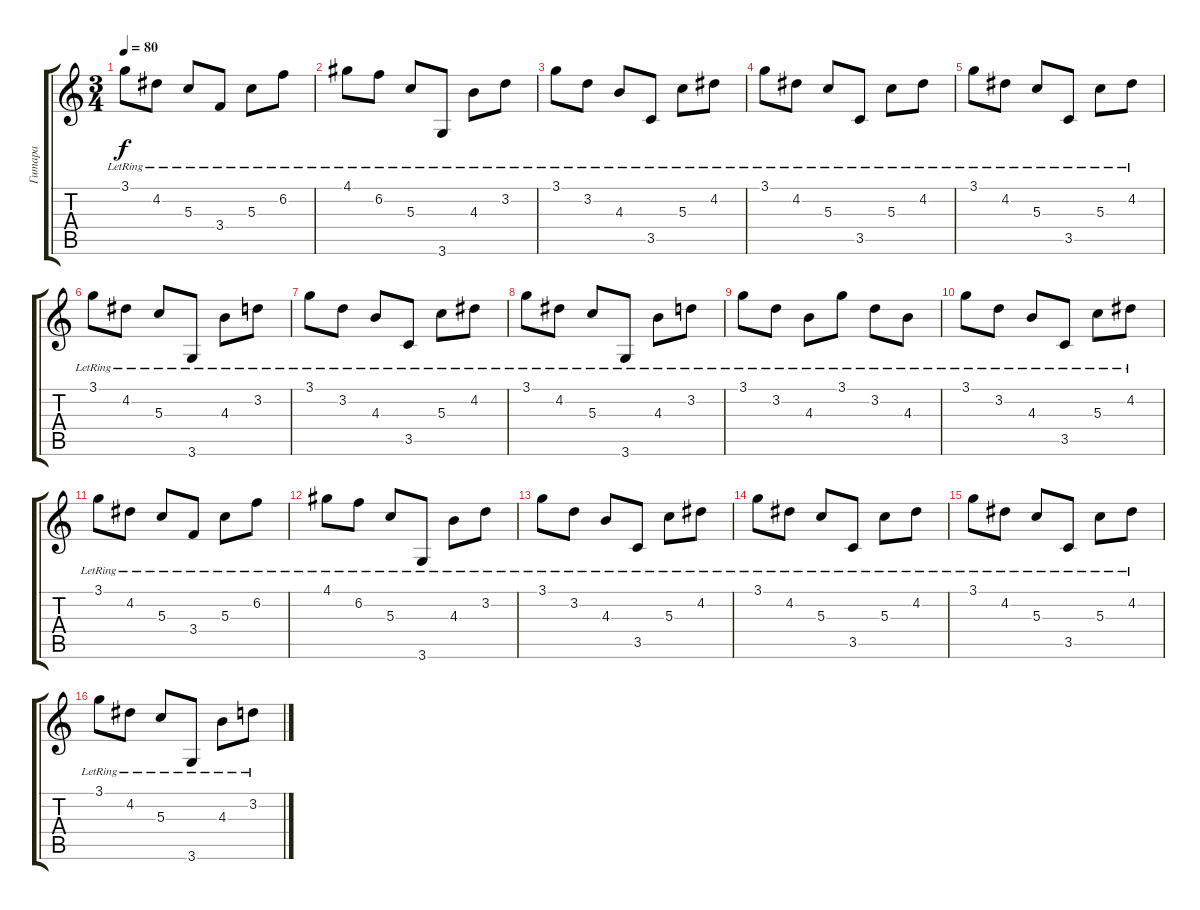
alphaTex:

\track ("Гитара" "Гитара") {instrument acousticguitarnylon}
\staff {score tabs}
\tuning (E4 B3 G3 D3 A2 E2) {hide}
\ts (3 4)
\tempo 80
\clef g2
\ks c
3.1{lr}.8{dy f} 4.2{lr}.8 5.3{lr}.8 3.4{lr}.8 5.3{lr}.8 6.2{lr}.8 |
4.1{lr}.8 6.2{lr}.8 5.3{lr}.8 3.6{lr}.8 4.3{lr}.8 3.2{lr}.8 |
3.1{lr}.8 3.2{lr}.8 4.3{lr}.8 3.5{lr}.8 5.3{lr}.8 4.2{lr}.8 |
3.1{lr}.8 4.2{lr}.8 5.3{lr}.8 3.5{lr}.8 5.3{lr}.8 4.2{lr}.8 |
3.1{lr}.8 4.2{lr}.8 5.3{lr}.8 3.5{lr}.8 5.3{lr}.8 4.2{lr}.8 |
3.1{lr}.8 4.2{lr}.8 5.3{lr}.8 3.6{lr}.8 4.3{lr}.8 3.2{lr}.8 |
3.1{lr}.8 3.2{lr}.8 4.3{lr}.8 3.5{lr}.8 5.3{lr}.8 4.2{lr}.8 |
3.1{lr}.8 4.2{lr}.8 5.3{lr}.8 3.6{lr}.8 4.3{lr}.8 3.2{lr}.8 |
3.1{lr}.8 3.2{lr}.8 4.3{lr}.8 3.1{lr}.8 3.2{lr}.8 4.3{lr}.8 |
3.1{lr}.8 3.2{lr}.8 4.3{lr}.8 3.5{lr}.8 5.3{lr}.8 4.2{lr}.8 |
3.1{lr}.8 4.2{lr}.8 5.3{lr}.8 3.4{lr}.8 5.3{lr}.8 6.2{lr}.8 |
4.1{lr}.8 6.2{lr}.8 5.3{lr}.8 3.6{lr}.8 4.3{lr}.8 3.2{lr}.8 |
3.1{lr}.8 3.2{lr}.8 4.3{lr}.8 3.5{lr}.8 5.3{lr}.8 4.2{lr}.8 |
3.1{lr}.8 4.2{lr}.8 5.3{lr}.8 3.5{lr}.8 5.3{lr}.8 4.2{lr}.8 |
3.1{lr}.8 4.2{lr}.8 5.3{lr}.8 3.5{lr}.8 5.3{lr}.8 4.2{lr}.8 |
3.1{lr}.8 4.2{lr}.8 5.3{lr}.8 3.6{lr}.8 4.3{lr}.8 3.2{lr}.8
